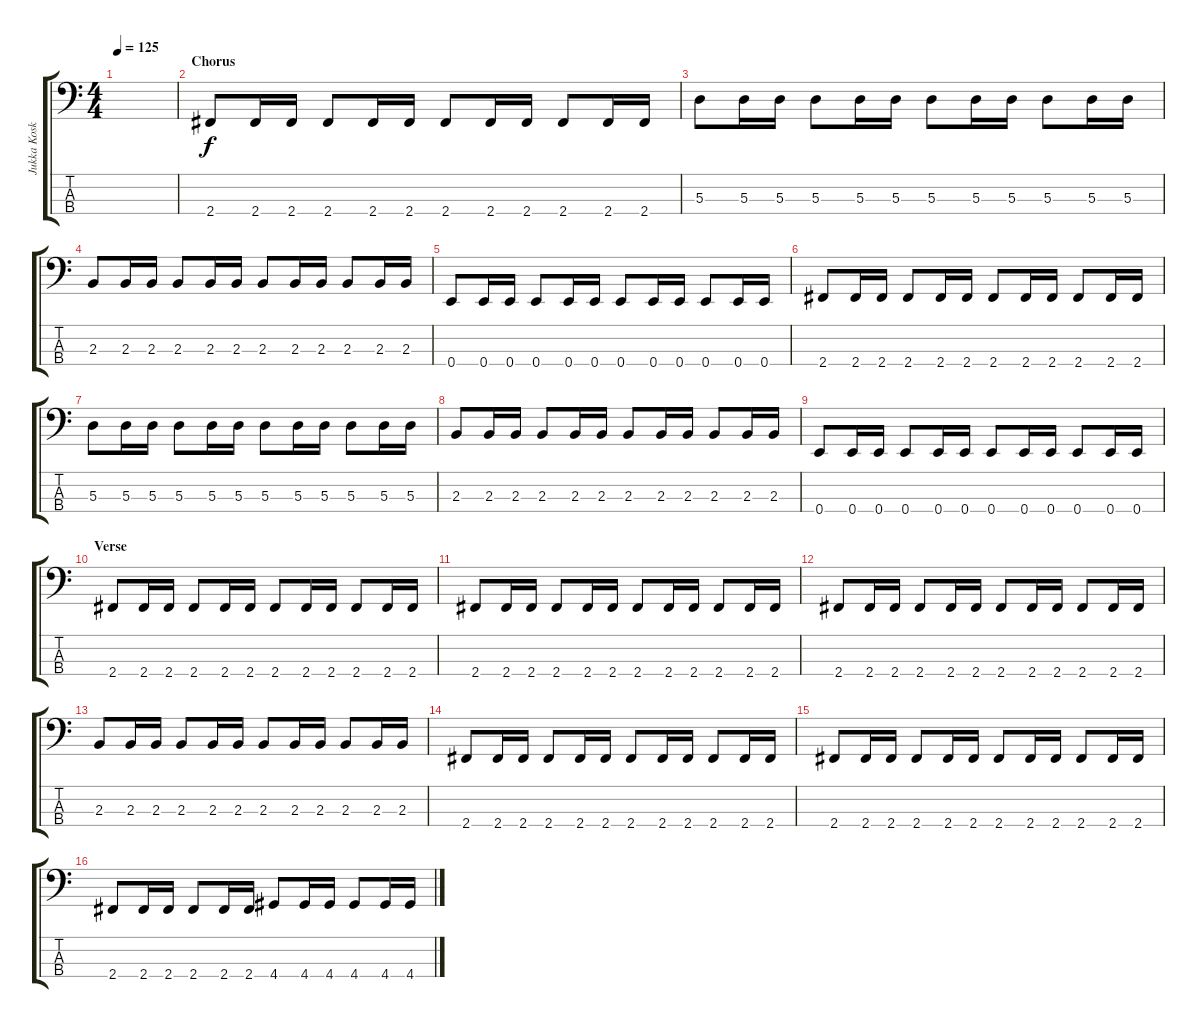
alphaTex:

\track ("Jukka Koskinen" "Jukka Kosk") {instrument electricbassfinger}
\staff {score tabs}
\tuning (G2 D2 A1 E1) {hide}
\ts (4 4)
\tempo 125
\clef f4
\ks c
|
\section ("" "Chorus")
2.4.8 2.4.16 2.4.16 2.4.8 2.4.16 2.4.16 2.4.8 2.4.16 2.4.16 2.4.8 2.4.16 2.4.16 |
5.3.8 5.3.16 5.3.16 5.3.8 5.3.16 5.3.16 5.3.8 5.3.16 5.3.16 5.3.8 5.3.16 5.3.16 |
2.3.8 2.3.16 2.3.16 2.3.8 2.3.16 2.3.16 2.3.8 2.3.16 2.3.16 2.3.8 2.3.16 2.3.16 |
0.4.8 0.4.16 0.4.16 0.4.8 0.4.16 0.4.16 0.4.8 0.4.16 0.4.16 0.4.8 0.4.16 0.4.16 |
2.4.8 2.4.16 2.4.16 2.4.8 2.4.16 2.4.16 2.4.8 2.4.16 2.4.16 2.4.8 2.4.16 2.4.16 |
5.3.8 5.3.16 5.3.16 5.3.8 5.3.16 5.3.16 5.3.8 5.3.16 5.3.16 5.3.8 5.3.16 5.3.16 |
2.3.8 2.3.16 2.3.16 2.3.8 2.3.16 2.3.16 2.3.8 2.3.16 2.3.16 2.3.8 2.3.16 2.3.16 |
0.4.8 0.4.16 0.4.16 0.4.8 0.4.16 0.4.16 0.4.8 0.4.16 0.4.16 0.4.8 0.4.16 0.4.16 |
\section ("" "Verse")
2.4.8 2.4.16 2.4.16 2.4.8 2.4.16 2.4.16 2.4.8 2.4.16 2.4.16 2.4.8 2.4.16 2.4.16 |
2.4.8 2.4.16 2.4.16 2.4.8 2.4.16 2.4.16 2.4.8 2.4.16 2.4.16 2.4.8 2.4.16 2.4.16 |
2.4.8 2.4.16 2.4.16 2.4.8 2.4.16 2.4.16 2.4.8 2.4.16 2.4.16 2.4.8 2.4.16 2.4.16 |
2.3.8 2.3.16 2.3.16 2.3.8 2.3.16 2.3.16 2.3.8 2.3.16 2.3.16 2.3.8 2.3.16 2.3.16 |
2.4.8 2.4.16 2.4.16 2.4.8 2.4.16 2.4.16 2.4.8 2.4.16 2.4.16 2.4.8 2.4.16 2.4.16 |
2.4.8 2.4.16 2.4.16 2.4.8 2.4.16 2.4.16 2.4.8 2.4.16 2.4.16 2.4.8 2.4.16 2.4.16 |
2.4.8 2.4.16 2.4.16 2.4.8 2.4.16 2.4.16 4.4.8 4.4.16 4.4.16 4.4.8 4.4.16 4.4.16
